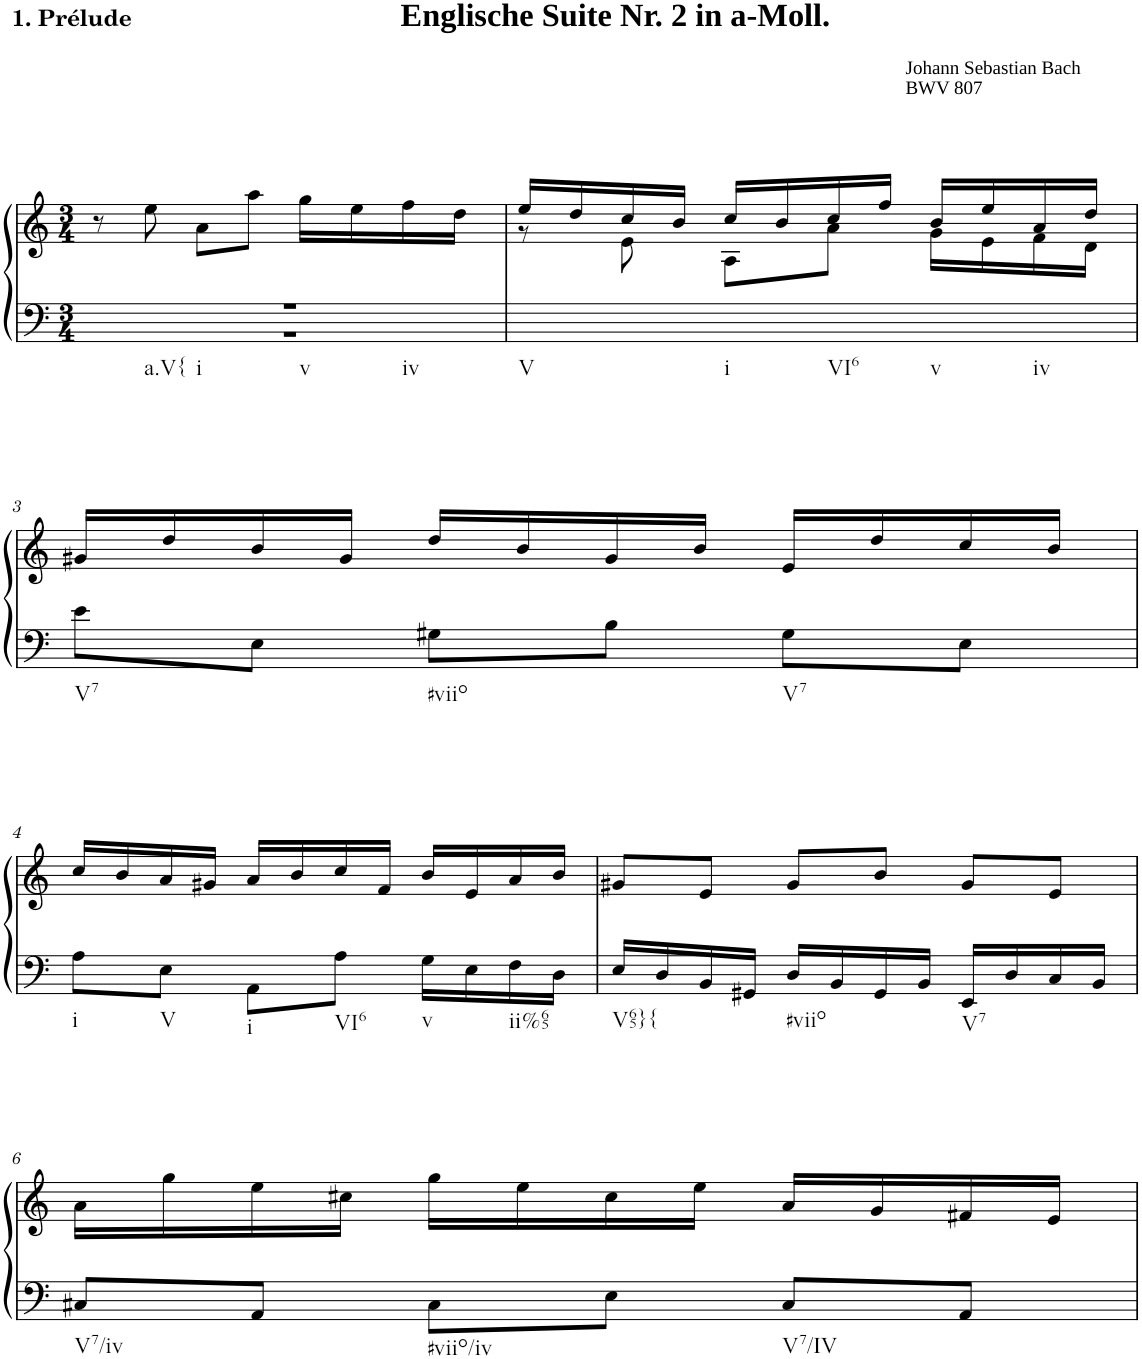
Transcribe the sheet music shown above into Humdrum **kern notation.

**kern	**kern
*part1	*part1
*staff2	*staff1
*I"Klavier linke Hand	*
*clefF4	*clefG2
*k[]	*k[]
*M3/4	*M3/4
=1	=1
*^	*
!	!	!LO:TX:a:B:t=Englische Suite Nr. 2 in a-Moll.
!	!	!LO:TX:a:t=Johann Sebastian Bach
!	!	!LO:TX:a:t=BWV 807
!	!	!LO:TX:a:B:t=1. Prélude
!LO:TX:b:t=a.V{	!	!
!LO:TX:b:t=i	!	!
!LO:TX:b:t=v	!	!
!LO:TX:b:t=iv	!	!
2.r	2.r	8r
.	.	8ee\
.	.	8a\L
.	.	8aa\J
.	.	16gg\LL
.	.	16ee\
.	.	16ff\
.	.	16dd\JJ
*v	*v	*
=2	=2
*	*^
!LO:TX:b:t=V	!	!
!LO:TX:b:t=i	!	!
!LO:TX:b:t=VI6	!	!
!LO:TX:b:t=v	!	!
!LO:TX:b:t=iv	!	!
2.ryy	16ee/LL	8r
.	16dd/	.
.	16cc/	8e\
.	16b/JJ	.
.	16cc/LL	8A\L
.	16b/	.
.	16cc/	8a\J
.	16ff/JJ	.
.	16b/LL	16g\LL
.	16ee/	16e\
.	16a/	16f\
.	16dd/JJ	16d\JJ
!!LO:LB:g=z
=3	=3	=3
*^	*	*
!LO:TX:b:t=V7	!	!	!
!LO:TX:b:t=#viio	!	!	!
!LO:TX:b:t=V7	!	!	!
*	*	*v	*v
2.ryy	8e\L	16g#X/LL
.	.	16dd/
.	8E\J	16b/
.	.	16g#/JJ
.	8G#X\L	16dd/LL
.	.	16b/
.	8B\J	16g#/
.	.	16b/JJ
.	8G#\L	16e/LL
.	.	16dd/
.	8E\J	16cc/
.	.	16b/JJ
*v	*v	*
!!LO:LB:g=z
=4	=4
!LO:TX:b:t=i	!
8A\L	16cc/LL
.	16b/
!LO:TX:b:t=V	!
8E\J	16a/
.	16g#X/JJ
!LO:TX:b:t=i	!
8AA\L	16a/LL
.	16b/
!LO:TX:b:t=VI6	!
8A\J	16cc/
.	16f/JJ
!LO:TX:b:t=v	!
16G\LL	16b/LL
16E\	16e/
!LO:TX:b:t=ii%65	!
16F\	16a/
16D\JJ	16b/JJ
=5	=5
!LO:TX:b:t=V65}{	!
16E/LL	8g#X/L
16D/	.
16BB/	8e/J
16GG#X/JJ	.
!LO:TX:b:t=#viio	!
16D/LL	8g#/L
16BB/	.
16GG#/	8b/J
16BB/JJ	.
!LO:TX:b:t=V7	!
16EE/LL	8g#/L
16D/	.
16C/	8e/J
16BB/JJ	.
!!LO:LB:g=z
=6	=6
!LO:TX:b:t=V7/iv	!
8C#X/L	16a\LL
.	16gg\
8AA/J	16ee\
.	16cc#X\JJ
!LO:TX:b:t=#viio/iv	!
8C#\L	16gg\LL
.	16ee\
8E\J	16cc#\
.	16ee\JJ
!LO:TX:b:t=V7/IV	!
8C#/L	16a/LL
.	16g/
8AA/J	16f#X/
.	16e/JJ
=	=
*-	*-
